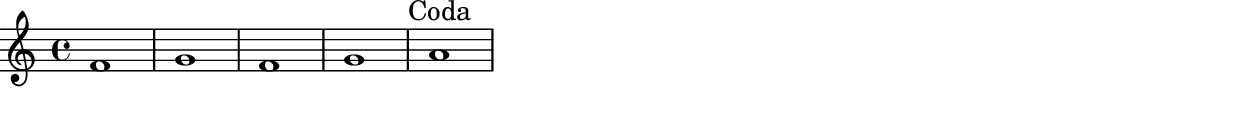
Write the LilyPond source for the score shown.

%% Generated by lilypond-book
%% Options: [exampleindent=10.16\mm,indent=0\mm,line-width=160\mm,paper-height=845.047\pt,paper-width=597.508\pt,papersize='(cons (* 597.508 pt) (* 845.047 pt))]
\include "lilypond-book-preamble.ly"


% ****************************************************************
% Start cut-&-pastable-section
% ****************************************************************

#(ly:set-option 'eps-box-padding 3.000000)



\paper {
  #(set-paper-size '(cons (* 597.508 pt) (* 845.047 pt)))
  indent = 0\mm
  line-width = 160\mm
  % offset the left padding, also add 1mm as lilypond creates cropped
  % images with a little space on the right
  line-width = #(- line-width (* mm  3.000000) (* mm 1))
}

\layout {
  
}




% ****************************************************************
% ly snippet:
% ****************************************************************
\sourcefilename "/lilypond-2.25.21/input/regression/repeat-dc-one-alternative.ly"
\sourcefileline 0
\version "2.23.6"

#(ly:set-option 'warning-as-error #t)

\header {
  texidoc="A @code{\\repeat segno} with a single alternative ending
that is used for all volte receives a volta bracket rather than a coda
sign because there is no material to skip.  The bracket hooks down at
the @emph{D.C.}.

The bracket communicates the return count, so the return count is
omitted from the @emph{D.C.} instruction to avoid redundancy."
}

piece = \new Voice \fixed c' {
  \repeat segno 2 {
    f1
    \alternative {
      \volta 1,2 {
        g1
      }
    }
  }
  \sectionLabel "Coda"
  a1
}

\new Score { \piece }
\new Score { \unfoldRepeats \piece }



% ****************************************************************
% end ly snippet
% ****************************************************************
